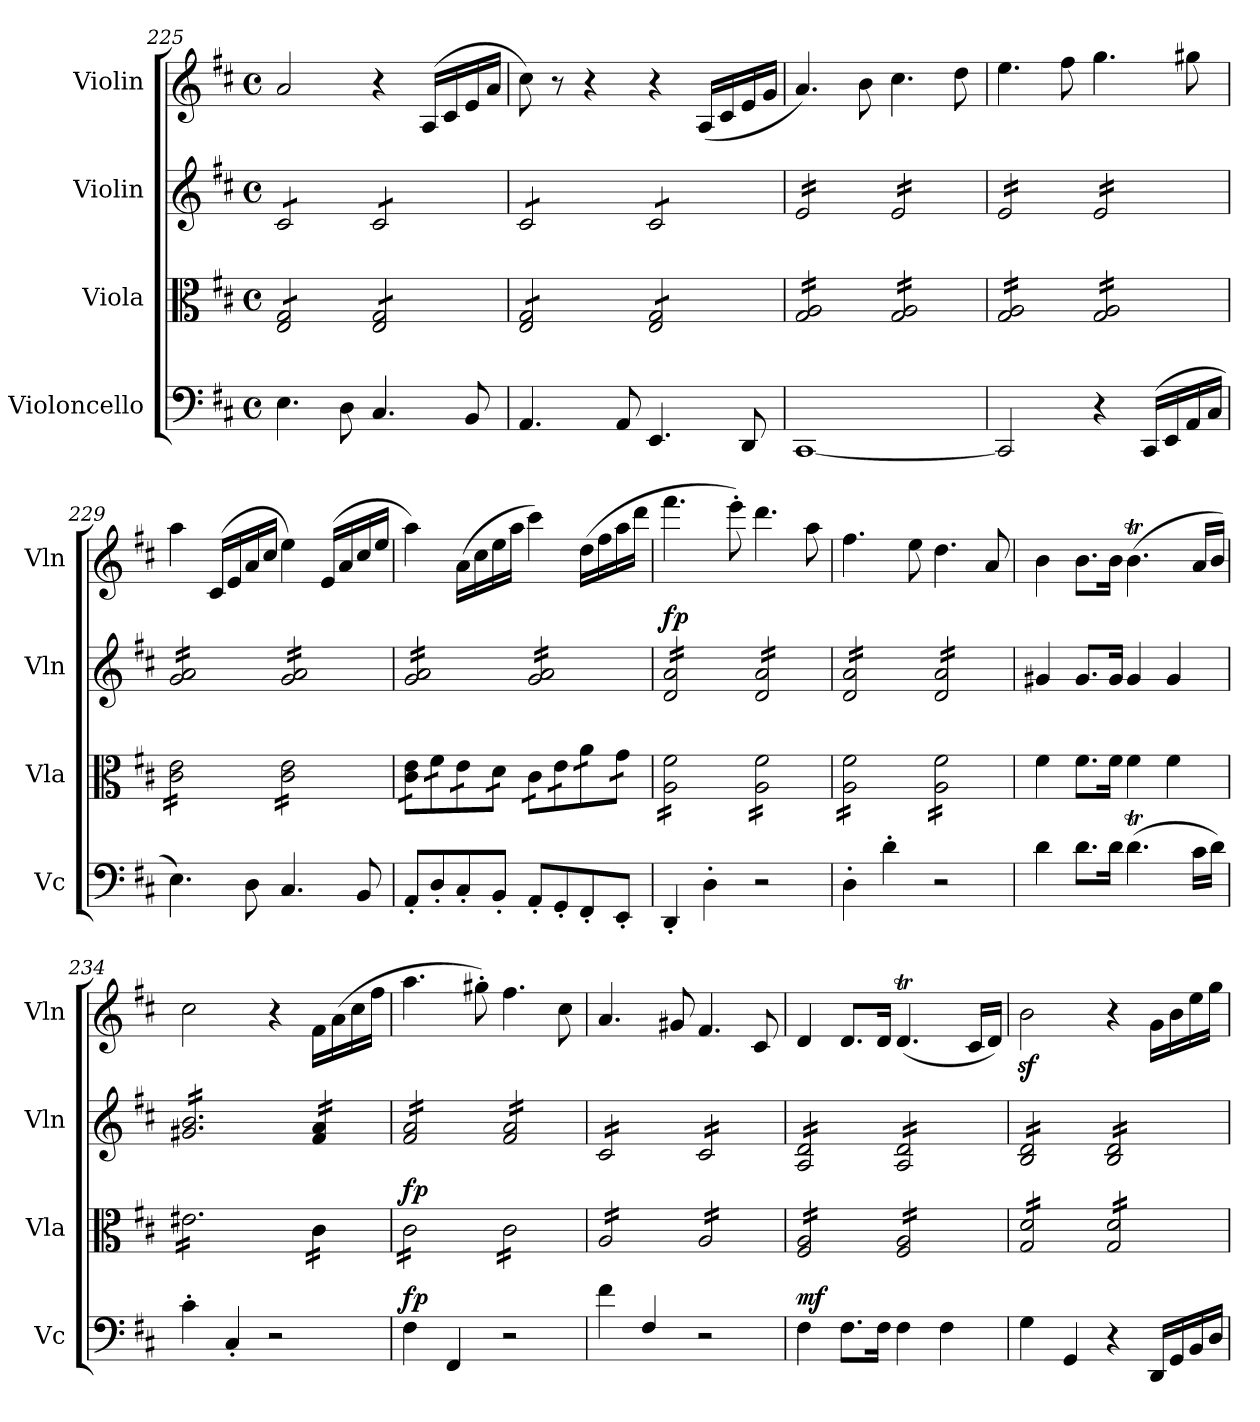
**kern	**dynam	**kern	**dynam	**kern	**dynam	**kern
*part4	*part4	*part3	*part3	*part2	*part2	*part1
*staff4	*staff4	*staff3	*staff3	*staff2	*staff2	*staff1
*I"Violoncello	*	*I"Viola	*	*I"Violin	*	*I"Violin
*I'Vc	*	*I'Vla	*	*I'Vln	*	*I'Vln
*clefF4	*	*clefC3	*	*clefG2	*	*clefG2
*k[f#c#]	*	*k[f#c#]	*	*k[f#c#]	*	*k[f#c#]
*M4/4	*	*M4/4	*	*M4/4	*	*M4/4
*met(c)	*	*met(c)	*	*met(c)	*	*met(c)
=225	=225	=225	=225	=225	=225	=225
*	*	*tremolo	*	*	*	*
*	*	*	*	*tremolo	*	*
4.E\	.	8E/ 8G/L	.	8c#/L	.	2a/
.	.	8E/ 8G/	.	8c#/	.	.
.	.	8E/ 8G/	.	8c#/	.	.
8D\	.	8E/ 8G/J	.	8c#/J	.	.
4.C#/	.	8E/ 8G/L	.	8c#/L	.	4r
.	.	8E/ 8G/	.	8c#/	.	.
.	.	8E/ 8G/	.	8c#/	.	(16A/LL
.	.	.	.	.	.	16c#/
8BB/	.	8E/ 8G/J	.	8c#/J	.	16e/
.	.	.	.	.	.	16a/JJ
=226	=226	=226	=226	=226	=226	=226
4.AA/	.	8E/ 8G/L	.	8c#/L	.	8cc#\)
.	.	8E/ 8G/	.	8c#/	.	8r
.	.	8E/ 8G/	.	8c#/	.	4r
8AA/	.	8E/ 8G/J	.	8c#/J	.	.
4.EE/	.	8E/ 8G/L	.	8c#/L	.	4r
.	.	8E/ 8G/	.	8c#/	.	.
.	.	8E/ 8G/	.	8c#/	.	(16A/LL
.	.	.	.	.	.	16c#/
8DD/	.	8E/ 8G/J	.	8c#/J	.	16e/
.	.	.	.	.	.	16g/JJ
=227	=227	=227	=227	=227	=227	=227
[1CC#	.	16G/ 16A/LL	.	16e/LL	.	4.a/)
.	.	16G/ 16A/	.	16e/	.	.
.	.	16G/ 16A/	.	16e/	.	.
.	.	16G/ 16A/	.	16e/	.	.
.	.	16G/ 16A/	.	16e/	.	.
.	.	16G/ 16A/	.	16e/	.	.
.	.	16G/ 16A/	.	16e/	.	8b\
.	.	16G/ 16A/JJ	.	16e/JJ	.	.
.	.	16G/ 16A/LL	.	16e/LL	.	4.cc#\
.	.	16G/ 16A/	.	16e/	.	.
.	.	16G/ 16A/	.	16e/	.	.
.	.	16G/ 16A/	.	16e/	.	.
.	.	16G/ 16A/	.	16e/	.	.
.	.	16G/ 16A/	.	16e/	.	.
.	.	16G/ 16A/	.	16e/	.	8dd\
.	.	16G/ 16A/JJ	.	16e/JJ	.	.
!!LO:PB:g=z
=228	=228	=228	=228	=228	=228	=228
2CC#/]	.	16G/ 16A/LL	.	16e/LL	.	4.ee\
.	.	16G/ 16A/	.	16e/	.	.
.	.	16G/ 16A/	.	16e/	.	.
.	.	16G/ 16A/	.	16e/	.	.
.	.	16G/ 16A/	.	16e/	.	.
.	.	16G/ 16A/	.	16e/	.	.
.	.	16G/ 16A/	.	16e/	.	8ff#\
.	.	16G/ 16A/JJ	.	16e/JJ	.	.
4r	.	16G/ 16A/LL	.	16e/LL	.	4.gg\
.	.	16G/ 16A/	.	16e/	.	.
.	.	16G/ 16A/	.	16e/	.	.
.	.	16G/ 16A/	.	16e/	.	.
(>16CC#/LL	.	16G/ 16A/	.	16e/	.	.
16EE/	.	16G/ 16A/	.	16e/	.	.
16AA/	.	16G/ 16A/	.	16e/	.	8gg#X\
16C#/JJ	.	16G/ 16A/JJ	.	16e/JJ	.	.
=229	=229	=229	=229	=229	=229	=229
4.E\)	.	16c#\ 16e\LL	.	16g/ 16a/LL	.	4aa\
.	.	16c#\ 16e\	.	16g/ 16a/	.	.
.	.	16c#\ 16e\	.	16g/ 16a/	.	.
.	.	16c#\ 16e\	.	16g/ 16a/	.	.
.	.	16c#\ 16e\	.	16g/ 16a/	.	(>16c#/LL
.	.	16c#\ 16e\	.	16g/ 16a/	.	16e/
8D\	.	16c#\ 16e\	.	16g/ 16a/	.	16a/
.	.	16c#\ 16e\JJ	.	16g/ 16a/JJ	.	16cc#/JJ
4.C#/	.	16c#\ 16e\LL	.	16g/ 16a/LL	.	4ee\)
.	.	16c#\ 16e\	.	16g/ 16a/	.	.
.	.	16c#\ 16e\	.	16g/ 16a/	.	.
.	.	16c#\ 16e\	.	16g/ 16a/	.	.
.	.	16c#\ 16e\	.	16g/ 16a/	.	(16e/LL
.	.	16c#\ 16e\	.	16g/ 16a/	.	16a/
8BB/	.	16c#\ 16e\	.	16g/ 16a/	.	16cc#/
.	.	16c#\ 16e\JJ	.	16g/ 16a/JJ	.	16ee/JJ
=230	=230	=230	=230	=230	=230	=230
8AA'/L	.	16c#\ 16e\LL	.	16g/ 16a/LL	.	4aa\)
.	.	16c#\ 16e\	.	16g/ 16a/	.	.
8D'/	.	16f#\	.	16g/ 16a/	.	.
.	.	16f#\	.	16g/ 16a/	.	.
8C#'/	.	16e\	.	16g/ 16a/	.	(>16a\LL
.	.	16e\	.	16g/ 16a/	.	16cc#\
8BB'/J	.	16d\	.	16g/ 16a/	.	16ee\
.	.	16d\JJ	.	16g/ 16a/JJ	.	16aa\JJ
8AA'/L	.	16c#\LL	.	16g/ 16a/LL	.	4ccc#\)
.	.	16c#\	.	16g/ 16a/	.	.
8GG'/	.	16e\	.	16g/ 16a/	.	.
.	.	16e\	.	16g/ 16a/	.	.
8FF#'/	.	16a\	.	16g/ 16a/	.	(>16dd\LL
.	.	16a\	.	16g/ 16a/	.	16ff#\
8EE'/J	.	16g\	.	16g/ 16a/	.	16aa\
.	.	16g\JJ	.	16g/ 16a/JJ	.	16ddd\JJ
=231	=231	=231	=231	=231	=231	=231
!	!LO:DY:a	!	!	!	!	!
!	!LO:DY:n=1:a	!	!	!	!LO:DY:a	!
4DD'/	fp fp	16A\ 16f#\LL	.	16d/ 16a/LL	fp	4.fff#\
.	.	16A\ 16f#\	.	16d/ 16a/	.	.
.	.	16A\ 16f#\	.	16d/ 16a/	.	.
.	.	16A\ 16f#\	.	16d/ 16a/	.	.
4D'\	.	16A\ 16f#\	.	16d/ 16a/	.	.
.	.	16A\ 16f#\	.	16d/ 16a/	.	.
.	.	16A\ 16f#\	.	16d/ 16a/	.	8eee'\)
.	.	16A\ 16f#\JJ	.	16d/ 16a/JJ	.	.
2r	.	16A\ 16f#\LL	.	16d/ 16a/LL	.	4.ddd\
.	.	16A\ 16f#\	.	16d/ 16a/	.	.
.	.	16A\ 16f#\	.	16d/ 16a/	.	.
.	.	16A\ 16f#\	.	16d/ 16a/	.	.
.	.	16A\ 16f#\	.	16d/ 16a/	.	.
.	.	16A\ 16f#\	.	16d/ 16a/	.	.
.	.	16A\ 16f#\	.	16d/ 16a/	.	8aa\
.	.	16A\ 16f#\JJ	.	16d/ 16a/JJ	.	.
=232	=232	=232	=232	=232	=232	=232
4D'\	.	16A\ 16f#\LL	.	16d/ 16a/LL	.	4.ff#\
.	.	16A\ 16f#\	.	16d/ 16a/	.	.
.	.	16A\ 16f#\	.	16d/ 16a/	.	.
.	.	16A\ 16f#\	.	16d/ 16a/	.	.
4d'\	.	16A\ 16f#\	.	16d/ 16a/	.	.
.	.	16A\ 16f#\	.	16d/ 16a/	.	.
.	.	16A\ 16f#\	.	16d/ 16a/	.	8ee\
.	.	16A\ 16f#\JJ	.	16d/ 16a/JJ	.	.
2r	.	16A\ 16f#\LL	.	16d/ 16a/LL	.	4.dd\
.	.	16A\ 16f#\	.	16d/ 16a/	.	.
.	.	16A\ 16f#\	.	16d/ 16a/	.	.
.	.	16A\ 16f#\	.	16d/ 16a/	.	.
.	.	16A\ 16f#\	.	16d/ 16a/	.	.
.	.	16A\ 16f#\	.	16d/ 16a/	.	.
.	.	16A\ 16f#\	.	16d/ 16a/	.	8a/
.	.	16A\ 16f#\JJ	.	16d/ 16a/JJ	.	.
*	*	*	*	*Xtremolo	*	*
*	*	*Xtremolo	*	*	*	*
=233	=233	=233	=233	=233	=233	=233
4d\	.	4f#\	.	4g#X/	.	4b\
8.d\L	.	8.f#\L	.	8.g#/L	.	8.b\L
16d\Jk	.	16f#\Jk	.	16g#/Jk	.	16b\Jk
(>4.dT\	.	4f#\	.	4g#/	.	(4.bT\
.	.	4f#\	.	4g#/	.	.
16c#\LL	.	.	.	.	.	16a/LL
16d\JJ)	.	.	.	.	.	16b/JJ)
=234	=234	=234	=234	=234	=234	=234
*	*	*tremolo	*	*	*	*
*	*	*	*	*tremolo	*	*
4c#'\	.	16e#X\LL	.	16g#X/ 16b/LL	.	2cc#\
.	.	16e#X\	.	16g#X/ 16b/	.	.
.	.	16e#X\	.	16g#X/ 16b/	.	.
.	.	16e#X\	.	16g#X/ 16b/	.	.
4C#'/	.	16e#X\	.	16g#X/ 16b/	.	.
.	.	16e#X\	.	16g#X/ 16b/	.	.
.	.	16e#X\	.	16g#X/ 16b/	.	.
.	.	16e#X\	.	16g#X/ 16b/	.	.
2r	.	16e#X\	.	16g#X/ 16b/	.	4r
.	.	16e#X\	.	16g#X/ 16b/	.	.
.	.	16e#X\	.	16g#X/ 16b/	.	.
.	.	16e#X\JJ	.	16g#X/ 16b/JJ	.	.
.	.	16c#\LL	.	16f#/ 16a/LL	.	16f#\LL
.	.	16c#\	.	16f#/ 16a/	.	(>16a\
.	.	16c#\	.	16f#/ 16a/	.	16cc#\
.	.	16c#\JJ	.	16f#/ 16a/JJ	.	16ff#\JJ
=235	=235	=235	=235	=235	=235	=235
!	!LO:DY:a	!	!LO:DY:a	!	!	!
4F#\	fp	16c#\LL	fp	16f#/ 16a/LL	.	4.aa\
.	.	16c#\	.	16f#/ 16a/	.	.
.	.	16c#\	.	16f#/ 16a/	.	.
.	.	16c#\	.	16f#/ 16a/	.	.
4FF#/	.	16c#\	.	16f#/ 16a/	.	.
.	.	16c#\	.	16f#/ 16a/	.	.
.	.	16c#\	.	16f#/ 16a/	.	8gg#X'\)
.	.	16c#\JJ	.	16f#/ 16a/JJ	.	.
2r	.	16c#\LL	.	16f#/ 16a/LL	.	4.ff#\
.	.	16c#\	.	16f#/ 16a/	.	.
.	.	16c#\	.	16f#/ 16a/	.	.
.	.	16c#\	.	16f#/ 16a/	.	.
.	.	16c#\	.	16f#/ 16a/	.	.
.	.	16c#\	.	16f#/ 16a/	.	.
.	.	16c#\	.	16f#/ 16a/	.	8cc#\
.	.	16c#\JJ	.	16f#/ 16a/JJ	.	.
!!LO:LB:g=z
=236	=236	=236	=236	=236	=236	=236
4f#\	.	16A/LL	.	16c#/LL	.	4.a/
.	.	16A/	.	16c#/	.	.
.	.	16A/	.	16c#/	.	.
.	.	16A/	.	16c#/	.	.
4F#/	.	16A/	.	16c#/	.	.
.	.	16A/	.	16c#/	.	.
.	.	16A/	.	16c#/	.	8g#X/
.	.	16A/JJ	.	16c#/JJ	.	.
2r	.	16A/LL	.	16c#/LL	.	4.f#/
.	.	16A/	.	16c#/	.	.
.	.	16A/	.	16c#/	.	.
.	.	16A/	.	16c#/	.	.
.	.	16A/	.	16c#/	.	.
.	.	16A/	.	16c#/	.	.
.	.	16A/	.	16c#/	.	8c#/
.	.	16A/JJ	.	16c#/JJ	.	.
=237	=237	=237	=237	=237	=237	=237
!	!LO:DY:a	!	!	!	!	!
4F#\	mf	16F#/ 16A/LL	.	16A/ 16d/LL	.	4d/
.	.	16F#/ 16A/	.	16A/ 16d/	.	.
.	.	16F#/ 16A/	.	16A/ 16d/	.	.
.	.	16F#/ 16A/	.	16A/ 16d/	.	.
8.F#\L	.	16F#/ 16A/	.	16A/ 16d/	.	8.d/L
.	.	16F#/ 16A/	.	16A/ 16d/	.	.
.	.	16F#/ 16A/	.	16A/ 16d/	.	.
16F#\Jk	.	16F#/ 16A/JJ	.	16A/ 16d/JJ	.	16d/Jk
4F#\	.	16F#/ 16A/LL	.	16A/ 16d/LL	.	(4.dT/
.	.	16F#/ 16A/	.	16A/ 16d/	.	.
.	.	16F#/ 16A/	.	16A/ 16d/	.	.
.	.	16F#/ 16A/	.	16A/ 16d/	.	.
4F#\	.	16F#/ 16A/	.	16A/ 16d/	.	.
.	.	16F#/ 16A/	.	16A/ 16d/	.	.
.	.	16F#/ 16A/	.	16A/ 16d/	.	16c#/LL
.	.	16F#/ 16A/JJ	.	16A/ 16d/JJ	.	16d/JJ)
=238	=238	=238	=238	=238	=238	=238
4G\	.	16G/ 16d/LL	.	16B/ 16d/LL	.	2bz<\
.	.	16G/ 16d/	.	16B/ 16d/	.	.
.	.	16G/ 16d/	.	16B/ 16d/	.	.
.	.	16G/ 16d/	.	16B/ 16d/	.	.
4GG/	.	16G/ 16d/	.	16B/ 16d/	.	.
.	.	16G/ 16d/	.	16B/ 16d/	.	.
.	.	16G/ 16d/	.	16B/ 16d/	.	.
.	.	16G/ 16d/JJ	.	16B/ 16d/JJ	.	.
4r	.	16G/ 16d/LL	.	16B/ 16d/LL	.	4r
.	.	16G/ 16d/	.	16B/ 16d/	.	.
.	.	16G/ 16d/	.	16B/ 16d/	.	.
.	.	16G/ 16d/	.	16B/ 16d/	.	.
16DD/LL	.	16G/ 16d/	.	16B/ 16d/	.	16g\LL
16GG/	.	16G/ 16d/	.	16B/ 16d/	.	16b\
16BB/	.	16G/ 16d/	.	16B/ 16d/	.	16ee\
16D/JJ	.	16G/ 16d/JJ	.	16B/ 16d/JJ	.	16gg\JJ
*	*	*	*	*Xtremolo	*	*
*	*	*Xtremolo	*	*	*	*
=	=	=	=	=	=	=
*-	*-	*-	*-	*-	*-	*-
